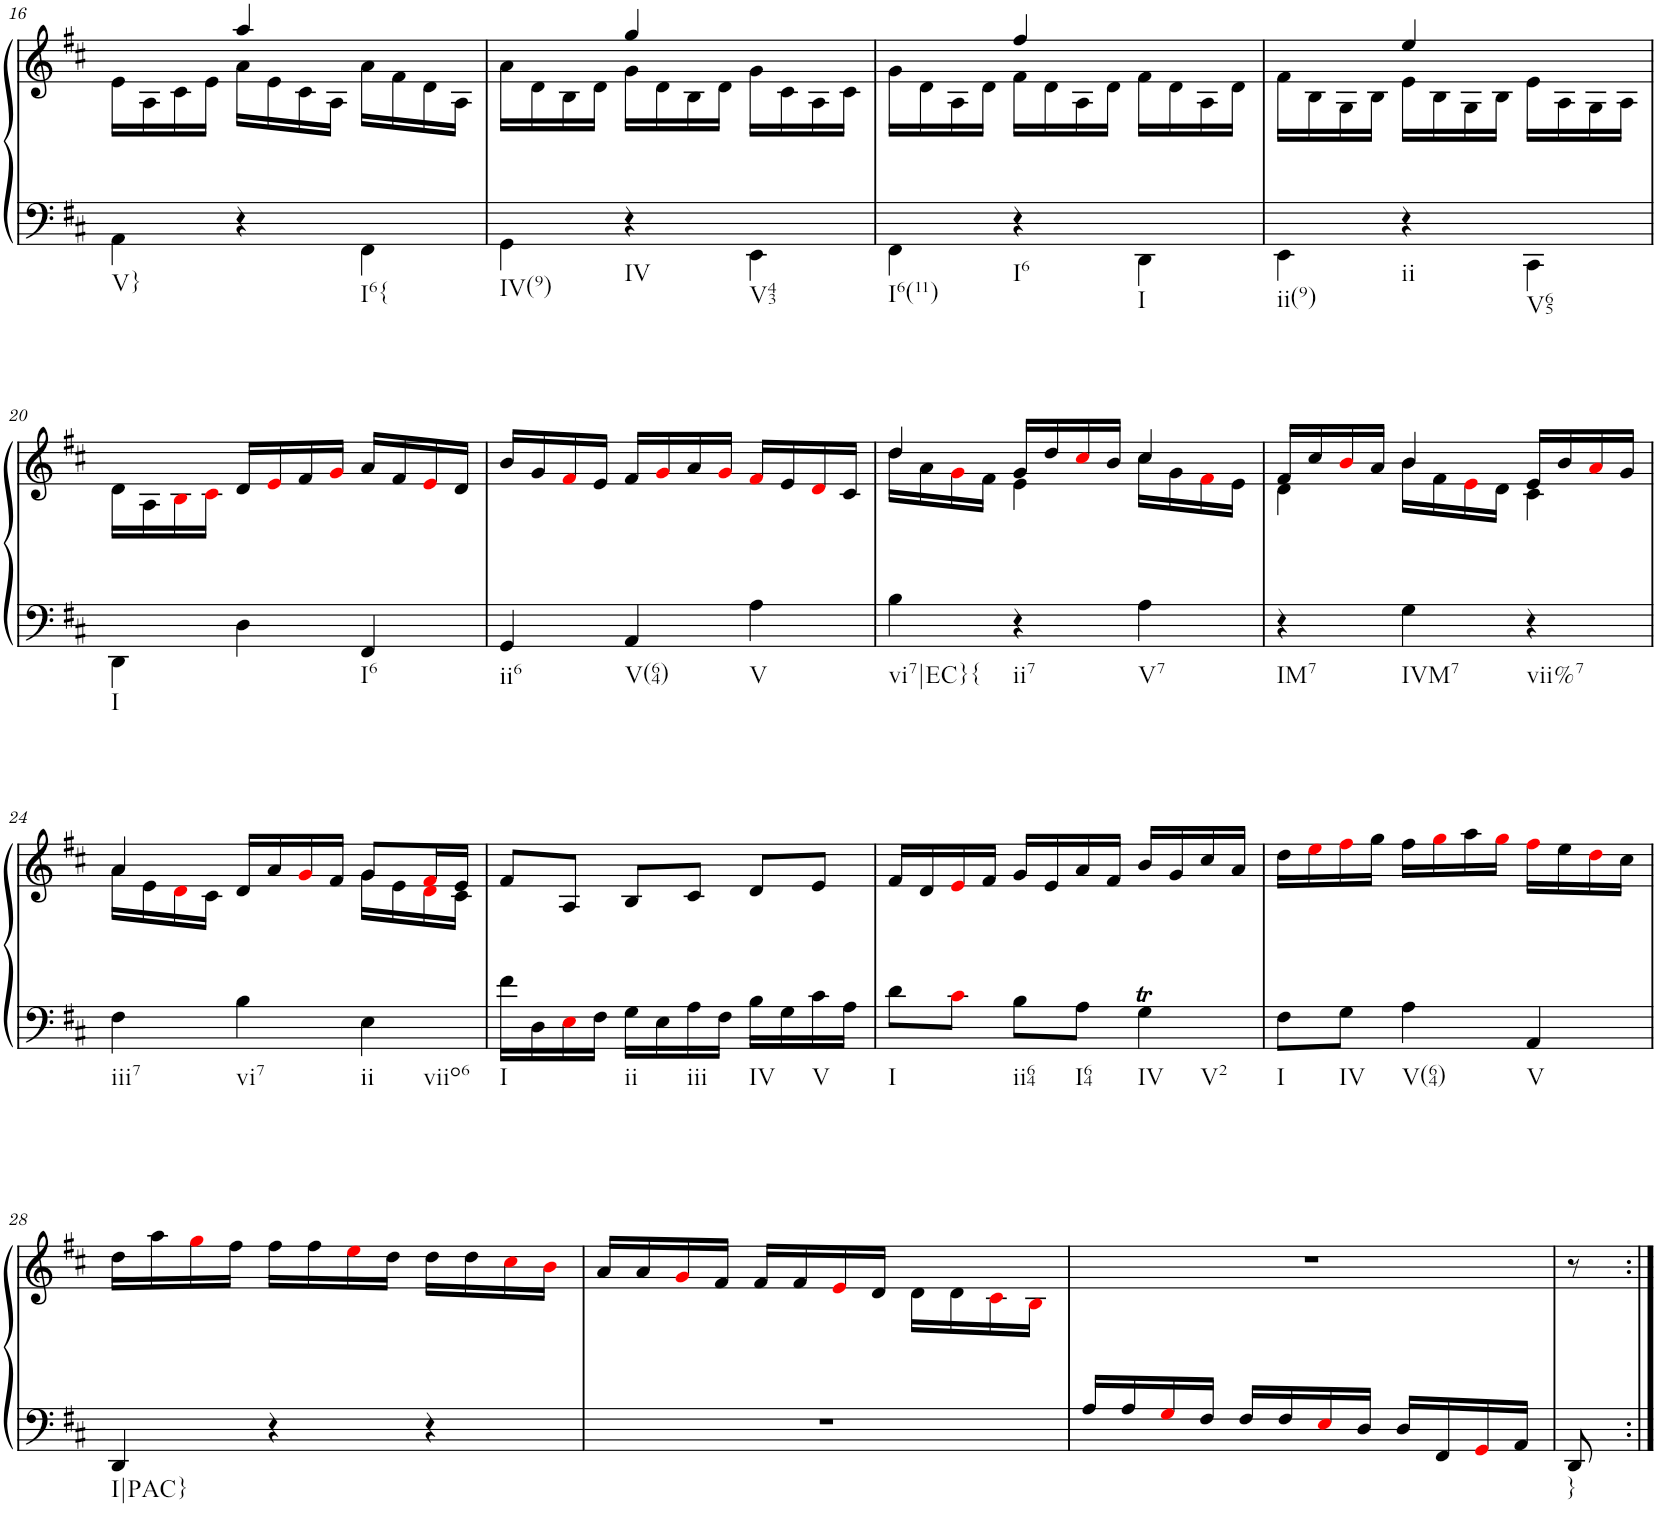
**kern	**kern
*part1	*part1
*staff2	*staff1
*I"Piano	*
*I'Pno.	*
!!LO:PB:g=z
*clefF4	*clefG2
*k[f#c#]	*k[f#c#]
*M3/4	*M3/4
=16	=16
*	*^
!LO:TX:b:t=V}	!	!
4AA\	16e\LL	4ryy
.	16A\	.
.	16c#\	.
.	16e\JJ	.
4r	16a\LL	4aa/
.	16e\	.
.	16c#\	.
.	16A\JJ	.
!LO:TX:b:t=I6{	!	!
4FF#\	16a\LL	4ryy
.	16f#\	.
.	16d\	.
.	16A\JJ	.
=17	=17	=17
!LO:TX:b:t=IV(9)	!	!
4GG\	16a\LL	4ryy
.	16d\	.
.	16B\	.
.	16d\JJ	.
!LO:TX:b:t=IV	!	!
4r	16g\LL	4gg/
.	16d\	.
.	16B\	.
.	16d\JJ	.
!LO:TX:b:t=V43	!	!
4EE\	16g\LL	4ryy
.	16c#\	.
.	16A\	.
.	16c#\JJ	.
=18	=18	=18
!LO:TX:b:t=I6(11)	!	!
4FF#\	16g\LL	4ryy
.	16d\	.
.	16A\	.
.	16d\JJ	.
!LO:TX:b:t=I6	!	!
4r	16f#\LL	4ff#/
.	16d\	.
.	16A\	.
.	16d\JJ	.
!LO:TX:b:t=I	!	!
4DD\	16f#\LL	4ryy
.	16d\	.
.	16A\	.
.	16d\JJ	.
=19	=19	=19
!LO:TX:b:t=ii(9)	!	!
4EE\	16f#\LL	4ryy
.	16B\	.
.	16G\	.
.	16B\JJ	.
!LO:TX:b:t=ii	!	!
4r	16e\LL	4ee/
.	16B\	.
.	16G\	.
.	16B\JJ	.
!LO:TX:b:t=V65	!	!
4CC#\	16e\LL	4ryy
.	16A\	.
.	16G\	.
.	16A\JJ	.
*	*v	*v
!!LO:LB:g=z
=20	=20
!LO:TX:b:t=I	!
4DD\	16d\LL
.	16A\
.	16Bi\
.	16c#i\JJ
4D\	16d/LL
.	16ei/
.	16f#/
.	16gi/JJ
!LO:TX:b:t=I6	!
4FF#/	16a/LL
.	16f#/
.	16ei/
.	16d/JJ
=21	=21
!LO:TX:b:t=ii6	!
4GG/	16b/LL
.	16g/
.	16f#i/
.	16e/JJ
!LO:TX:b:t=V(64)	!
4AA/	16f#/LL
.	16gi/
.	16a/
.	16gi/JJ
!LO:TX:b:t=V	!
4A\	16f#i/LL
.	16e/
.	16di/
.	16c#/JJ
=22	=22
*	*^
!LO:TX:b:t=vi7|EC}{	!	!
4B\	4dd/	16dd\LL
.	.	16a\
.	.	16gi\
.	.	16f#\JJ
!LO:TX:b:t=ii7	!	!
4r	16g/LL	4e\
.	16dd/	.
.	16cc#i/	.
.	16b/JJ	.
!LO:TX:b:t=V7	!	!
4A\	4cc#/	16cc#\LL
.	.	16g\
.	.	16f#i\
.	.	16e\JJ
=23	=23	=23
!LO:TX:b:t=IM7	!	!
4r	16f#/LL	4d\
.	16cc#/	.
.	16bi/	.
.	16a/JJ	.
!LO:TX:b:t=IVM7	!	!
4G\	4b/	16b\LL
.	.	16f#\
.	.	16ei\
.	.	16d\JJ
!LO:TX:b:t=vii%7	!	!
4r	16e/LL	4c#\
.	16b/	.
.	16ai/	.
.	16g/JJ	.
!!LO:LB:g=z	!!
=24	=24	=24
!LO:TX:b:t=iii7	!	!
4F#\	4a/	16a\LL
.	.	16e\
.	.	16di\
.	.	16c#\JJ
!LO:TX:b:t=vi7	!	!
4B\	16d/LL	4ryy
.	16a/	.
.	16gi/	.
.	16f#/JJ	.
!LO:TX:b:t=ii	!	!
!LO:TX:b:t=viio6	!	!
4E\	8g/L	16g\LL
.	.	16e\
.	16f#i/L	16di\
.	16e/JJ	16c#\JJ
=25	=25	=25
!LO:TX:b:t=I	!	!
*	*v	*v
16f#\LL	8f#/L
16D\	.
16Ei\	8A/J
16F#\JJ	.
!LO:TX:b:t=ii	!
16G\LL	8B/L
16E\	.
!LO:TX:b:t=iii	!
16A\	8c#/J
16F#\JJ	.
!LO:TX:b:t=IV	!
16B\LL	8d/L
16G\	.
!LO:TX:b:t=V	!
16c#\	8e/J
16A\JJ	.
=26	=26
!LO:TX:b:t=I	!
8d\L	16f#/LL
.	16d/
8c#i\J	16ei/
.	16f#/JJ
!LO:TX:b:t=ii64	!
8B\L	16g/LL
.	16e/
!LO:TX:b:t=I64	!
8A\J	16a/
.	16f#/JJ
!LO:TX:b:t=IV	!
!LO:TX:b:t=V2	!
4GT\	16b/LL
.	16g/
.	16cc#/
.	16a/JJ
=27	=27
!LO:TX:b:t=I	!
8F#\L	16dd\LL
.	16eei\
!LO:TX:b:t=IV	!
8G\J	16ff#i\
.	16gg\JJ
!LO:TX:b:t=V(64)	!
4A\	16ff#\LL
.	16ggi\
.	16aa\
.	16ggi\JJ
!LO:TX:b:t=V	!
4AA/	16ff#i\LL
.	16ee\
.	16ddi\
.	16cc#\JJ
!!LO:LB:g=z
=28	=28
!LO:TX:b:t=I|PAC}	!
4DD/	16dd\LL
.	16aa\
.	16ggi\
.	16ff#\JJ
4r	16ff#\LL
.	16ff#\
.	16eei\
.	16dd\JJ
4r	16dd\LL
.	16dd\
.	16cc#i\
.	16bi\JJ
=29	=29
2.r	16a/LL
.	16a/
.	16gi/
.	16f#/JJ
.	16f#/LL
.	16f#/
.	16ei/
.	16d/JJ
.	16d\LL
.	16d\
.	16c#i\
.	16Bi\JJ
=30	=30
16A/LL	2.r
16A/	.
16Gi/	.
16F#/JJ	.
16F#/LL	.
16F#/	.
16Ei/	.
16D/JJ	.
16D/LL	.
16FF#/	.
16GGi/	.
16AA/JJ	.
=31	=31
!LO:TX:b:t=}	!
8DD/	8r
=:|!	=:|!
*-	*-
